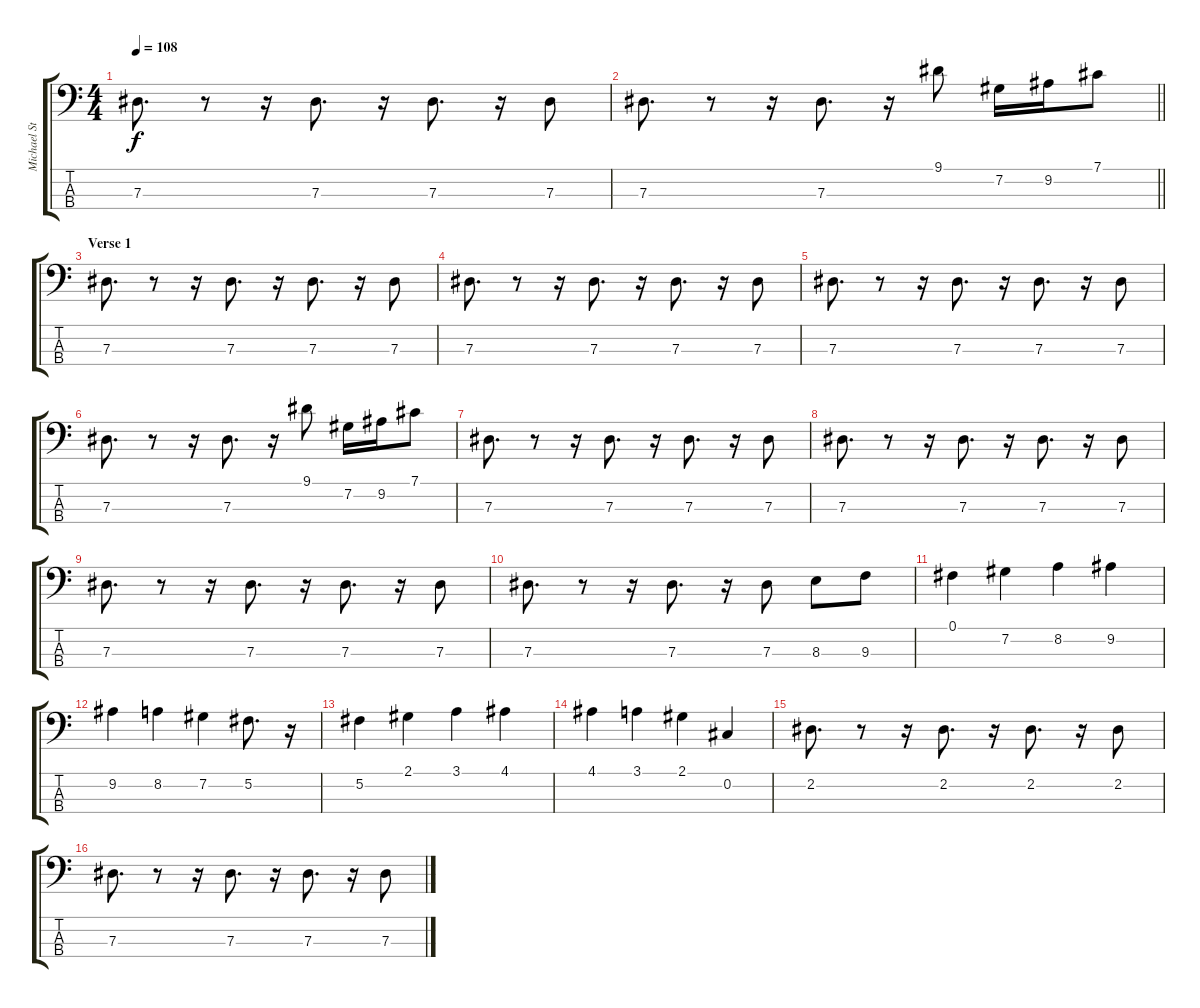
\track ("Michael Starr- Bass" "Michael St") {instrument electricbassfinger}
\staff {score tabs}
\tuning (Gb2 Db2 Ab1 Eb1) {hide}
\ts (4 4)
\tempo 108
\clef f4
\ks c
7.3.8{d dy f} r.8 r.16 7.3.8{d} r.16 7.3.8{d} r.16 7.3.8 |
\barLineRight lightlight
7.3.8{d} r.8 r.16 7.3.8{d} r.16 9.1.8 7.2.16 9.2.16 7.1.8 |
\section ("" "Verse 1")
7.3.8{d} r.8 r.16 7.3.8{d} r.16 7.3.8{d} r.16 7.3.8 |
7.3.8{d} r.8 r.16 7.3.8{d} r.16 7.3.8{d} r.16 7.3.8 |
7.3.8{d} r.8 r.16 7.3.8{d} r.16 7.3.8{d} r.16 7.3.8 |
7.3.8{d} r.8 r.16 7.3.8{d} r.16 9.1.8 7.2.16 9.2.16 7.1.8 |
7.3.8{d} r.8 r.16 7.3.8{d} r.16 7.3.8{d} r.16 7.3.8 |
7.3.8{d} r.8 r.16 7.3.8{d} r.16 7.3.8{d} r.16 7.3.8 |
7.3.8{d} r.8 r.16 7.3.8{d} r.16 7.3.8{d} r.16 7.3.8 |
7.3.8{d} r.8 r.16 7.3.8{d} r.16 7.3.8 8.3.8 9.3.8 |
0.1.4 7.2.4 8.2.4 9.2.4 |
9.2.4 8.2.4 7.2.4 5.2.8{d} r.16 |
5.2.4 2.1.4 3.1.4 4.1.4 |
4.1.4 3.1.4 2.1.4 0.2.4 |
2.2.8{d} r.8 r.16 2.2.8{d} r.16 2.2.8{d} r.16 2.2.8 |
7.3.8{d} r.8 r.16 7.3.8{d} r.16 7.3.8{d} r.16 7.3.8
